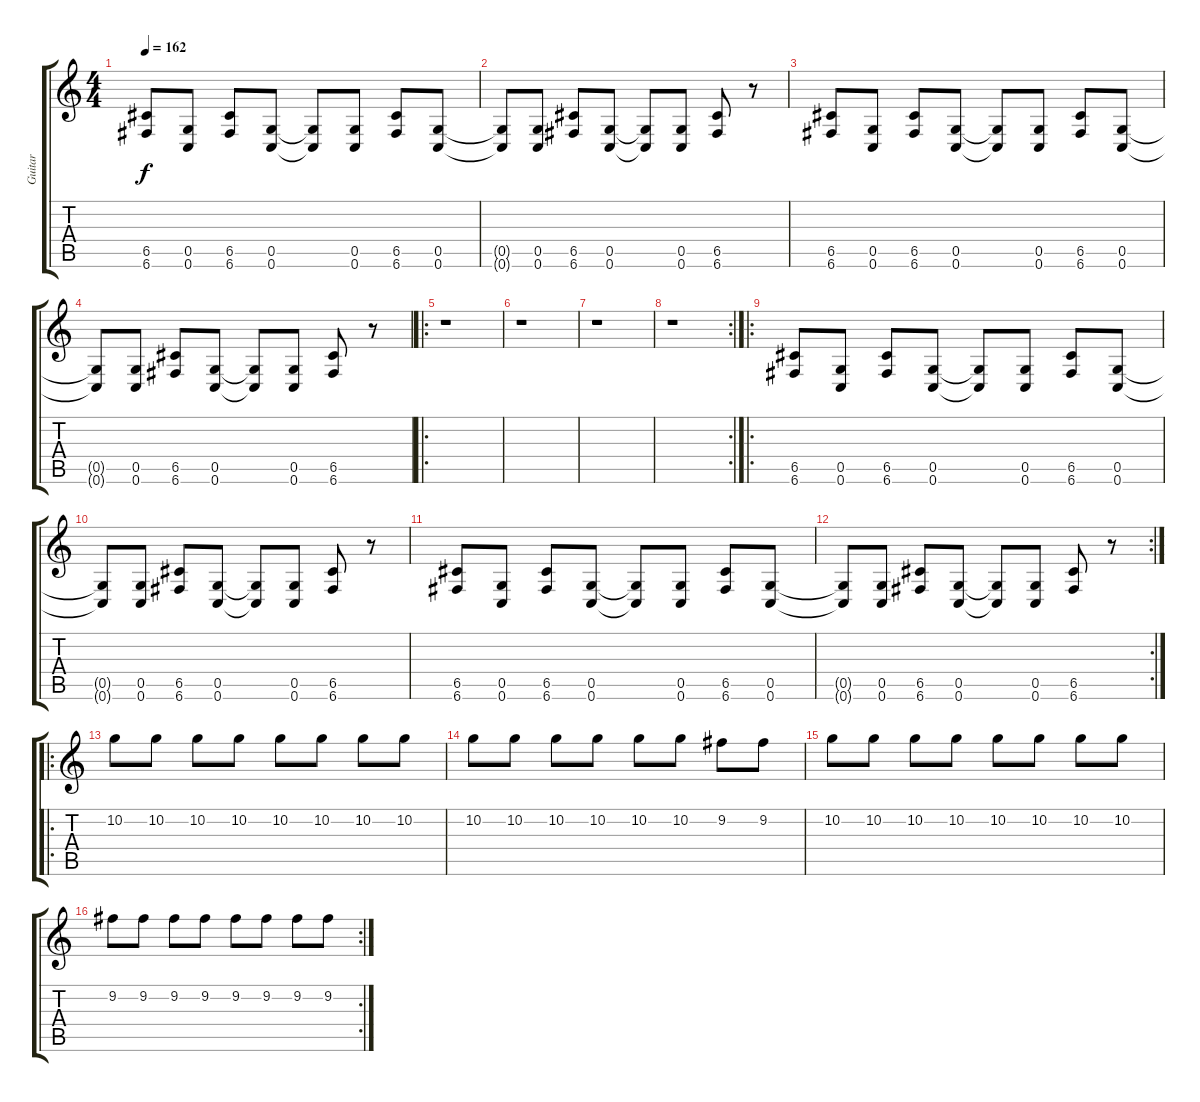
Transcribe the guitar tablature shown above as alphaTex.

\track ("Guitar" "Guitar") {instrument distortionguitar}
\staff {score tabs}
\tuning (D4 A3 F3 C3 G2 C2) {hide}
\ts (4 4)
\tempo 162
\clef g2
\ks c
(6.5 6.6).8{dy f} (0.5 0.6).8 (6.5 6.6).8 (0.5 0.6).8 (0.5{t} 0.6{t}).8 (0.5 0.6).8 (6.5 6.6).8 (0.5 0.6).8 |
(0.5{t} 0.6{t}).8 (0.5 0.6).8 (6.5 6.6).8 (0.5 0.6).8 (0.5{t} 0.6{t}).8 (0.5 0.6).8 (6.5 6.6).8 r.8 |
(6.5 6.6).8 (0.5 0.6).8 (6.5 6.6).8 (0.5 0.6).8 (0.5{t} 0.6{t}).8 (0.5 0.6).8 (6.5 6.6).8 (0.5 0.6).8 |
(0.5{t} 0.6{t}).8 (0.5 0.6).8 (6.5 6.6).8 (0.5 0.6).8 (0.5{t} 0.6{t}).8 (0.5 0.6).8 (6.5 6.6).8 r.8 |
\ro
r.1 |
r.1 |
r.1 |
\rc 2
r.1 |
\ro
(6.5 6.6).8 (0.5 0.6).8 (6.5 6.6).8 (0.5 0.6).8 (0.5{t} 0.6{t}).8 (0.5 0.6).8 (6.5 6.6).8 (0.5 0.6).8 |
(0.5{t} 0.6{t}).8 (0.5 0.6).8 (6.5 6.6).8 (0.5 0.6).8 (0.5{t} 0.6{t}).8 (0.5 0.6).8 (6.5 6.6).8 r.8 |
(6.5 6.6).8 (0.5 0.6).8 (6.5 6.6).8 (0.5 0.6).8 (0.5{t} 0.6{t}).8 (0.5 0.6).8 (6.5 6.6).8 (0.5 0.6).8 |
\rc 2
(0.5{t} 0.6{t}).8 (0.5 0.6).8 (6.5 6.6).8 (0.5 0.6).8 (0.5{t} 0.6{t}).8 (0.5 0.6).8 (6.5 6.6).8 r.8 |
\ro
10.2.8{volume 8} 10.2.8 10.2.8 10.2.8 10.2.8 10.2.8 10.2.8 10.2.8 |
10.2.8 10.2.8 10.2.8 10.2.8 10.2.8 10.2.8 9.2.8 9.2.8 |
10.2.8 10.2.8 10.2.8 10.2.8 10.2.8 10.2.8 10.2.8 10.2.8 |
\rc 2
9.2.8 9.2.8 9.2.8 9.2.8 9.2.8 9.2.8 9.2.8 9.2.8
